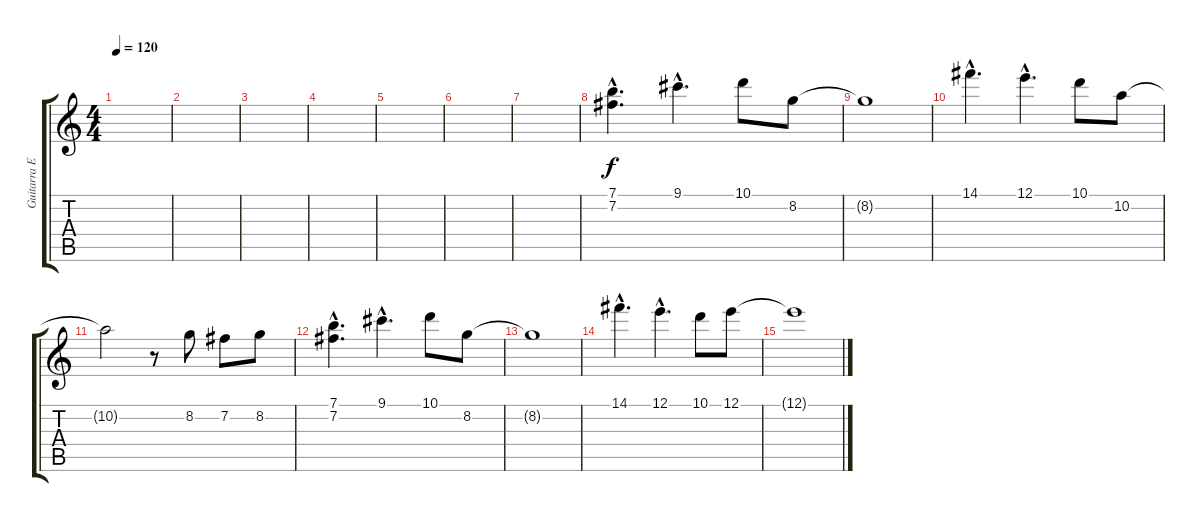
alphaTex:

\track ("Guitarra Electrica Punteo" "Guitarra E") {instrument distortionguitar}
\staff {score tabs}
\tuning (E4 B3 G3 D3 A2 E2) {hide}
\ts (4 4)
\tempo 120
\clef g2
\ks c
|
|
|
|
|
|
|
(7.1{hac} 7.2{hac}).4{d} 9.1{hac}.4{d} 10.1.8 8.2.8 |
8.2{t}.1 |
14.1{hac}.4{d} 12.1{hac}.4{d} 10.1.8 10.2.8 |
10.2{t}.2 r.8 8.2.8 7.2.8 8.2.8 |
(7.1{hac} 7.2{hac}).4{d} 9.1{hac}.4{d} 10.1.8 8.2.8 |
8.2{t}.1 |
14.1{hac}.4{d} 12.1{hac}.4{d} 10.1.8 12.1.8 |
12.1{t}.1
